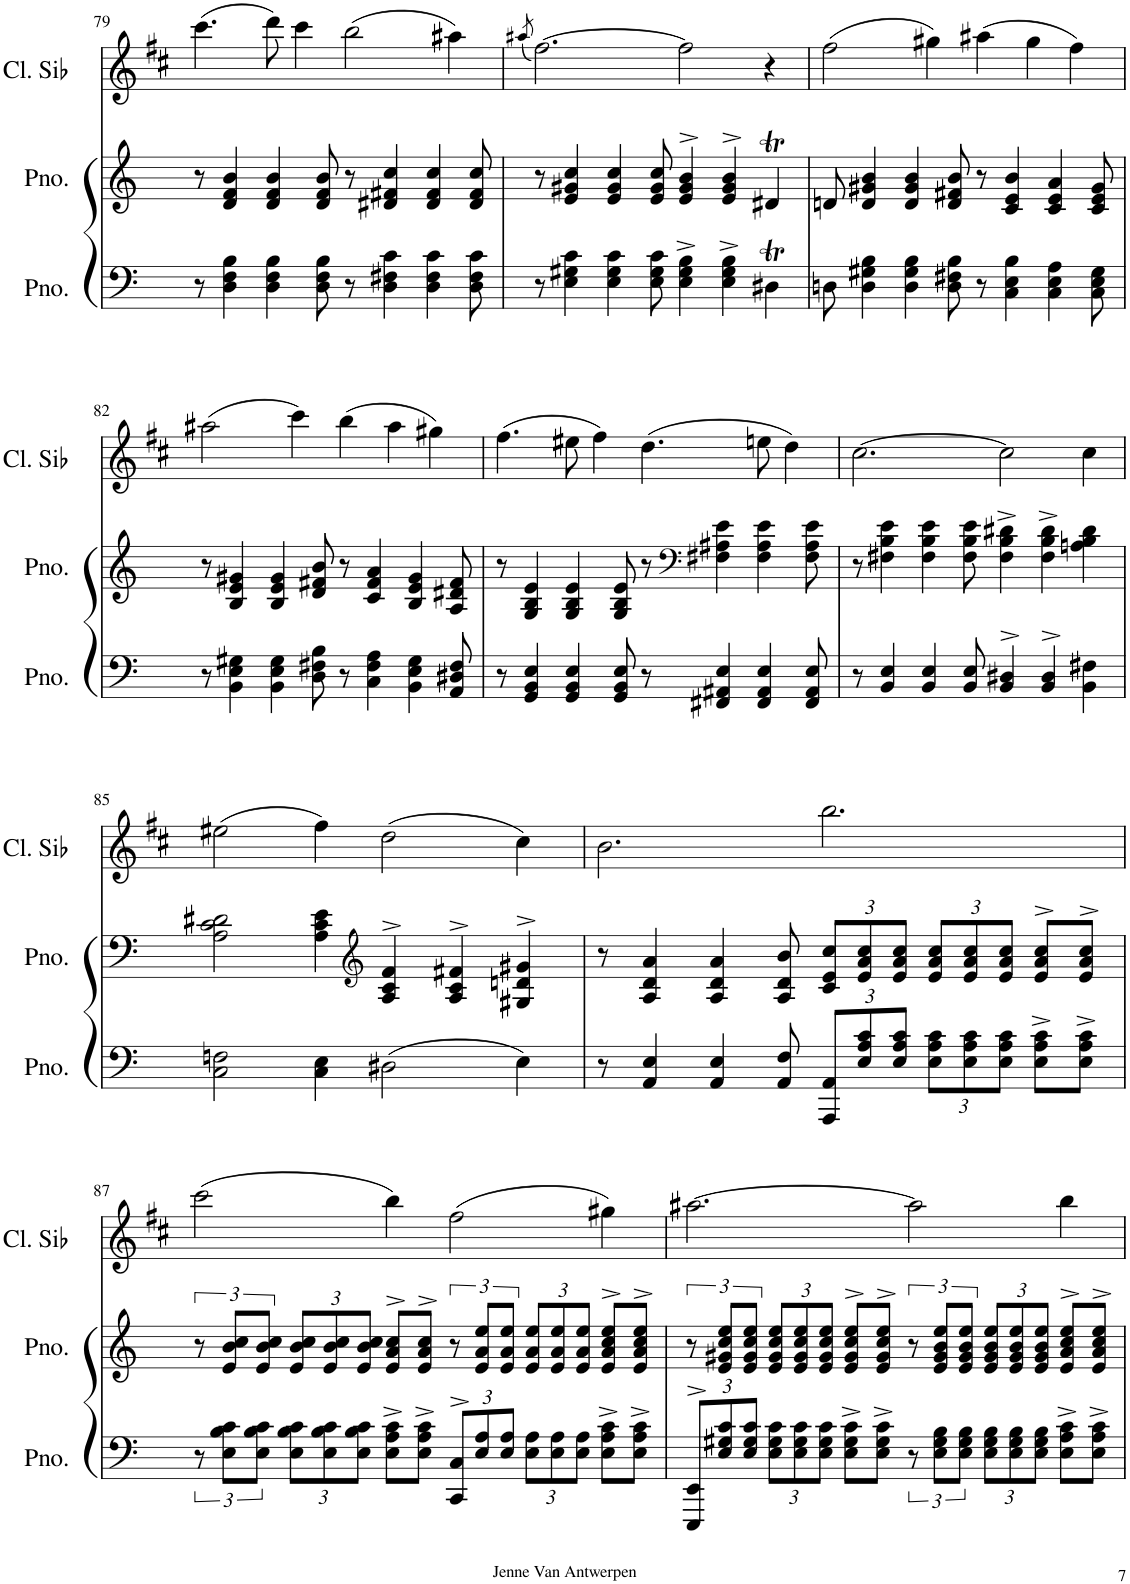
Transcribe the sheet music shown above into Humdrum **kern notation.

**kern	**kern	**kern
*part3	*part2	*part1
*staff3	*staff2	*staff1
*I"Piano	*I"Vleugel	*I"Clarinetto in Sib
*I'Pno.	*	*I'Cl. Sib
!!LO:PB:g=z
*clefF4	*clefG2	*clefG2
*	*	*Trd1c2
*k[]	*k[]	*k[f#c#]
*M6/4	*M6/4	*M6/4
=79	=79	=79
8r	8r	(4.ccc#\
4D\ 4F\ 4B\	4d/ 4f/ 4b/	.
4D\ 4F\ 4B\	4d/ 4f/ 4b/	8ddd\)
.	.	4ccc#\
8D\ 8F\ 8B\	8d/ 8f/ 8b/	.
8r	8r	(2bb\
4D\ 4F#X\ 4c\	4d#X/ 4f#X/ 4cc/	.
4D\ 4F#\ 4c\	4d#/ 4f#/ 4cc/	.
.	.	4aa#X\)
8D\ 8F#\ 8c\	8d#/ 8f#/ 8cc/	.
=80	=80	=80
.	.	(8qaa#X/
8r	8r	[2.ff#\)
4E\ 4G#X\ 4c\	4e/ 4g#X/ 4cc/	.
4E\ 4G#\ 4c\	4e/ 4g#/ 4cc/	.
8E\ 8G#\ 8c\	8e/ 8g#/ 8cc/	.
4E\^> 4G#\^> 4B\^>	4e/^> 4g#/^> 4b/^>	2ff#\]
4E\^> 4G#\^> 4B\^>	4e/^> 4g#/^> 4b/^>	.
4D#Xt\	4d#Xt/	4r
=81	=81	=81
8Dn\	8dn/	(2ff#\
4D\ 4G#X\ 4B\	4d/ 4g#X/ 4b/	.
4D\ 4G#\ 4B\	4d/ 4g#/ 4b/	.
.	.	4gg#X\)
8D\ 8F#X\ 8B\	8d/ 8f#X/ 8b/	.
8r	8r	(4aa#X\
4C\ 4E\ 4B\	4c/ 4e/ 4b/	.
.	.	4gg#\
4C\ 4E\ 4A\	4c/ 4e/ 4a/	.
.	.	4ff#\)
8C\ 8E\ 8G#\	8c/ 8e/ 8g#/	.
!!LO:LB:g=z
=82	=82	=82
8r	8r	(2aa#X\
4BB\ 4E\ 4G#X\	4B/ 4e/ 4g#X/	.
4BB\ 4E\ 4G#\	4B/ 4e/ 4g#/	.
.	.	4ccc#\)
8D\ 8F#X\ 8B\	8d/ 8f#X/ 8b/	.
8r	8r	(4bb\
4C\ 4F#\ 4A\	4c/ 4f#/ 4a/	.
.	.	4aa#\
4BB\ 4E\ 4G#\	4B/ 4e/ 4g#/	.
.	.	4gg#X\)
8AA/ 8D#X/ 8F#/	8A/ 8d#X/ 8f#/	.
=83	=83	=83
8r	8r	(4.ff#\
4GG/ 4BB/ 4E/	4G/ 4B/ 4e/	.
4GG/ 4BB/ 4E/	4G/ 4B/ 4e/	8ee#X\
.	.	4ff#\)
8GG/ 8BB/ 8E/	8G/ 8B/ 8e/	.
8r	8r	(4.dd\
*	*clefF4	*
4FF#X/ 4AA#X/ 4E/	4F#X\ 4A#X\ 4e\	.
4FF#/ 4AA#/ 4E/	4F#\ 4A#\ 4e\	8een\
.	.	4dd\)
8FF#/ 8AA#/ 8E/	8F#\ 8A#\ 8e\	.
=84	=84	=84
8r	8r	[2.cc#\
4BB/ 4E/	4F#X\ 4B\ 4e\	.
4BB/ 4E/	4F#\ 4B\ 4e\	.
8BB/ 8E/	8F#\ 8B\ 8e\	.
4BB/^> 4D#X/^>	4F#\^ 4B\^ 4d#X\^	2cc#\]
4BB/^> 4D#/^>	4F#\^ 4B\^ 4d#\^	.
4BB\ 4F#X\	4An\ 4B\ 4d#\	4cc#\
!!LO:LB:g=z
=85	=85	=85
2C\ 2Fn\	2A\ 2c\ 2d#X\	(2ee#X\
4C\ 4E\	4A\ 4c\ 4e\	4ff#\)
*	*clefG2	*
(2D#X\	4A/^> 4c/^> 4f/^>	(2dd\
.	4A/^> 4c/^> 4f#X/^>	.
4E\)	4G#X/^> 4dn/^> 4g#X/^>	4cc#\)
=86	=86	=86
8r	8r	2.b\
4AA/ 4E/	4A/ 4d/ 4a/	.
4AA/ 4E/	4A/ 4d/ 4a/	.
8AA/ 8F/	8A/ 8d/ 8b/	.
*Xbrackettup	*Xbrackettup	*
12AAA/ 12AA/L	12c/ 12e/ 12cc/L	2.bb\
12E/ 12A/ 12c/	12e/ 12a/ 12cc/	.
12E/ 12A/ 12c/J	12e/ 12a/ 12cc/J	.
12E\ 12A\ 12c\L	12e/ 12a/ 12cc/L	.
12E\ 12A\ 12c\	12e/ 12a/ 12cc/	.
12E\ 12A\ 12c\J	12e/ 12a/ 12cc/J	.
8E\^> 8A\^> 8c\^>L	8e/^> 8a/^> 8cc/^>L	.
8E\^> 8A\^> 8c\^>J	8e/^> 8a/^> 8cc/^>J	.
!!LO:LB:g=z
=87	=87	=87
*brackettup	*brackettup	*
12r	12r	(2ccc#\
12E\ 12B\ 12c\L	12e/ 12b/ 12cc/L	.
12E\ 12B\ 12c\J	12e/ 12b/ 12cc/J	.
*Xbrackettup	*Xbrackettup	*
12E\ 12B\ 12c\L	12e/ 12b/ 12cc/L	.
12E\ 12B\ 12c\	12e/ 12b/ 12cc/	.
12E\ 12B\ 12c\J	12e/ 12b/ 12cc/J	.
8E\^ 8A\^ 8c\^L	8e/^> 8a/^> 8cc/^>L	4bb\)
8E\^ 8A\^ 8c\^J	8e/^> 8a/^> 8cc/^>J	.
*	*brackettup	*
12CC/^> 12C/^>L	12r	(2ff#\
12E/ 12A/	12e/ 12a/ 12ee/L	.
12E/ 12A/J	12e/ 12a/ 12ee/J	.
*	*Xbrackettup	*
12E\ 12A\L	12e/ 12a/ 12ee/L	.
12E\ 12A\	12e/ 12a/ 12ee/	.
12E\ 12A\J	12e/ 12a/ 12ee/J	.
8E\^> 8A\^> 8c\^>L	8e/^> 8a/^> 8cc/^> 8ee/^>L	4gg#X\)
8E\^> 8A\^> 8c\^>J	8e/^> 8a/^> 8cc/^> 8ee/^>J	.
=88	=88	=88
*	*brackettup	*
12EEE/^> 12EE/^>L	12r	[2.aa#X\
12E/ 12G#X/ 12c/	12e/ 12g#X/ 12cc/ 12ee/L	.
12E/ 12G#/ 12c/J	12e/ 12g#/ 12cc/ 12ee/J	.
*	*Xbrackettup	*
12E\ 12G#\ 12c\L	12e/ 12g#/ 12cc/ 12ee/L	.
12E\ 12G#\ 12c\	12e/ 12g#/ 12cc/ 12ee/	.
12E\ 12G#\ 12c\J	12e/ 12g#/ 12cc/ 12ee/J	.
8E\^> 8G#\^> 8c\^>L	8e/^> 8g#/^> 8cc/^> 8ee/^>L	.
8E\^> 8G#\^> 8c\^>J	8e/^> 8g#/^> 8cc/^> 8ee/^>J	.
*brackettup	*brackettup	*
12r	12r	2aa#\]
12E\ 12G#\ 12B\L	12e/ 12g#/ 12b/ 12ee/L	.
12E\ 12G#\ 12B\J	12e/ 12g#/ 12b/ 12ee/J	.
*Xbrackettup	*Xbrackettup	*
12E\ 12G#\ 12B\L	12e/ 12g#/ 12b/ 12ee/L	.
12E\ 12G#\ 12B\	12e/ 12g#/ 12b/ 12ee/	.
12E\ 12G#\ 12B\J	12e/ 12g#/ 12b/ 12ee/J	.
8E\^ 8A\^ 8c\^L	8e/^> 8a/^> 8cc/^> 8ee/^>L	4bb\
8E\^ 8A\^ 8c\^J	8e/^> 8a/^> 8cc/^> 8ee/^>J	.
=	=	=
*-	*-	*-
